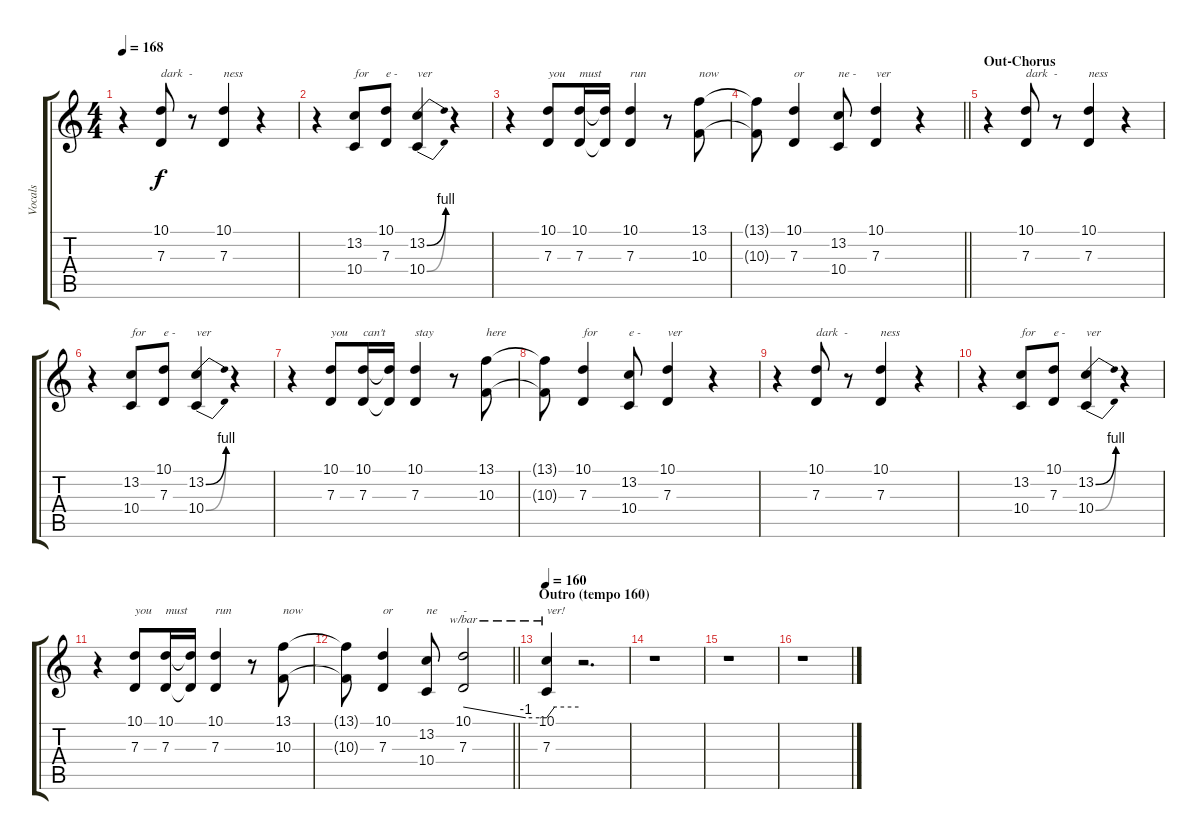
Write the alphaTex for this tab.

\track ("Vocals" "Vocals") {instrument tenorsax}
\staff {score tabs}
\tuning (E4 B3 G3 D3 A2 D2) {hide}
\ts (4 4)
\tempo 168
\clef g2
\ks c
r.4{dy f} (10.1 7.3).8{txt "dark  -"} r.8 (10.1 7.3).4{txt "ness"} r.4 |
r.4 (13.2 10.4).8{txt "for"} (10.1 7.3).8{txt "e -"} (13.2{be (bend 0 0 60 4)} 10.4{be (bend 0 0 60 4)}).4{txt "ver"} r.4 |
r.4 (10.1 7.3).8{txt "you"} (10.1 7.3).16{txt "must"} (10.1{t} 7.3{t}).16 (10.1 7.3).4{txt "run"} r.8 (13.1 10.3).8{txt "now"} |
\barLineRight lightlight
(13.1{t} 10.3{t}).8 (10.1 7.3).4{txt "or"} (13.2 10.4).8{txt "ne -"} (10.1 7.3).4{txt "ver"} r.4 |
\section ("" "Out-Chorus")
r.4 (10.1 7.3).8{txt "dark  -"} r.8 (10.1 7.3).4{txt "ness"} r.4 |
r.4 (13.2 10.4).8{txt "for"} (10.1 7.3).8{txt "e -"} (13.2{be (bend 0 0 60 4)} 10.4{be (bend 0 0 60 4)}).4{txt "ver"} r.4 |
r.4 (10.1 7.3).8{txt "you"} (10.1 7.3).16{txt "can't"} (10.1{t} 7.3{t}).16 (10.1 7.3).4{txt "stay"} r.8 (13.1 10.3).8{txt "here"} |
(13.1{t} 10.3{t}).8 (10.1 7.3).4{txt "for"} (13.2 10.4).8{txt "e -"} (10.1 7.3).4{txt "ver"} r.4 |
r.4 (10.1 7.3).8{txt "dark  -"} r.8 (10.1 7.3).4{txt "ness"} r.4 |
r.4 (13.2 10.4).8{txt "for"} (10.1 7.3).8{txt "e -"} (13.2{be (bend 0 0 60 4)} 10.4{be (bend 0 0 60 4)}).4{txt "ver"} r.4 |
r.4 (10.1 7.3).8{txt "you"} (10.1 7.3).16{txt "must"} (10.1{t} 7.3{t}).16 (10.1 7.3).4{txt "run"} r.8 (13.1 10.3).8{txt "now"} |
\barLineRight lightlight
(13.1{t} 10.3{t}).8 (10.1 7.3).4{txt "or"} (13.2 10.4).8{txt "ne "} (10.1 7.3).2{tbe (custom default 0 0 45 -4 60 -4) txt "-"} |
\section ("" "Outro (tempo 160)")
\tempo 160
(10.1 7.3).4{tbe (custom default 0 -4 15 0 60 0) txt "ver!"} r.2{d} |
r.1 |
r.1 |
r.1
